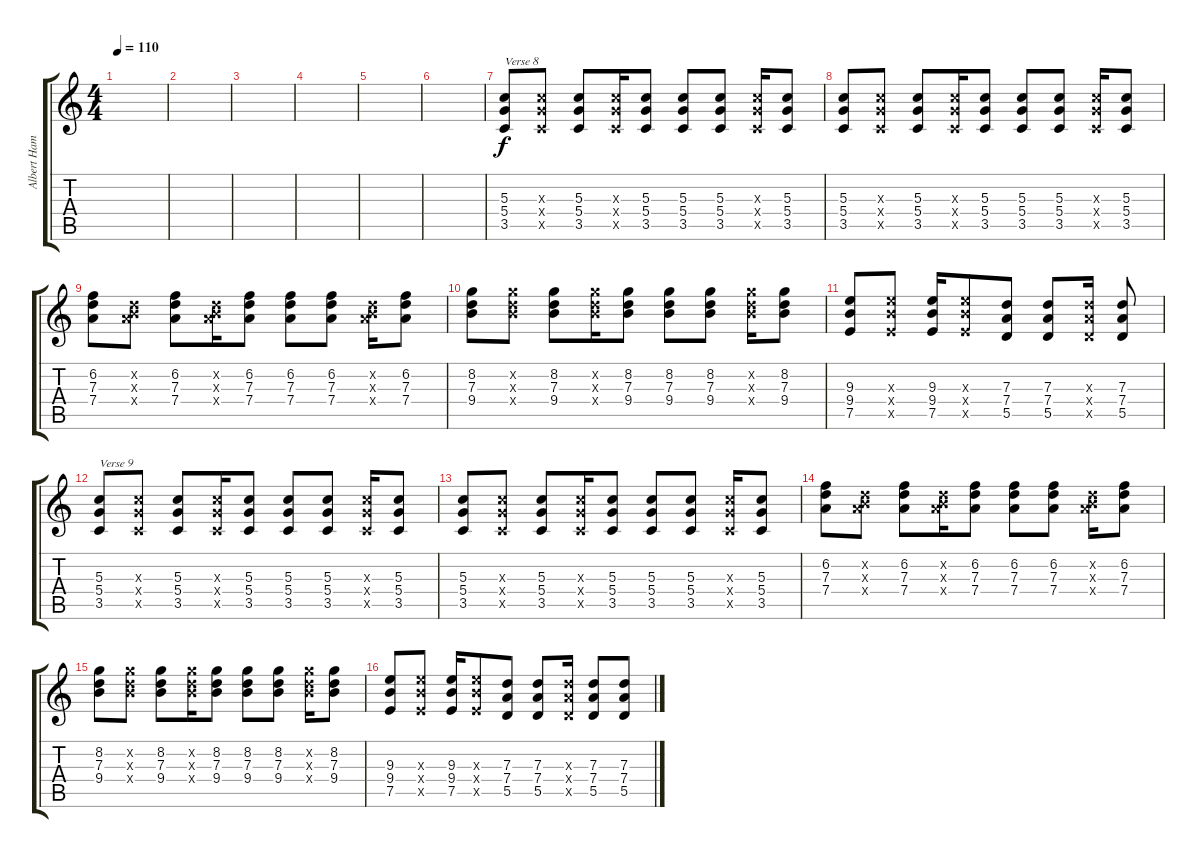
\track ("Albert Hammond" "Albert Ham") {instrument distortionguitar}
\staff {score tabs}
\tuning (E4 B3 G3 D3 A2 E2) {hide}
\ts (4 4)
\tempo 110
\clef g2
\ks c
|
|
|
|
|
|
(5.3 5.4 3.5).8{txt "Verse 8"} (5.3{x} 5.4{x} 3.5{x}).8 (5.3 5.4 3.5).8 (5.3{x} 5.4{x} 3.5{x}).16 (5.3 5.4 3.5).8 (5.3 5.4 3.5).8 (5.3 5.4 3.5).8 (5.3{x} 5.4{x} 3.5{x}).16 (5.3 5.4 3.5).8 |
(5.3 5.4 3.5).8 (5.3{x} 5.4{x} 3.5{x}).8 (5.3 5.4 3.5).8 (5.3{x} 5.4{x} 3.5{x}).16 (5.3 5.4 3.5).8 (5.3 5.4 3.5).8 (5.3 5.4 3.5).8 (5.3{x} 5.4{x} 3.5{x}).16 (5.3 5.4 3.5).8 |
(6.2 7.3 7.4).8 (0.2{x} 7.3{x} 7.4{x}).8 (6.2 7.3 7.4).8 (0.2{x} 7.3{x} 7.4{x}).16 (6.2 7.3 7.4).8 (6.2 7.3 7.4).8 (6.2 7.3 7.4).8 (0.2{x} 7.3{x} 7.4{x}).16 (6.2 7.3 7.4).8 |
(8.2 7.3 9.4).8 (0.2{x} 12.3{x} 12.4{x}).8 (8.2 7.3 9.4).8 (0.2{x} 12.3{x} 12.4{x}).16 (8.2 7.3 9.4).8 (8.2 7.3 9.4).8 (8.2 7.3 9.4).8 (0.2{x} 12.3{x} 12.4{x}).16 (8.2 7.3 9.4).8 |
(9.3 9.4 7.5).8 (9.3{x} 9.4{x} 7.5{x}).8 (9.3 9.4 7.5).16 (9.3{x} 9.4{x} 7.5{x}).8 (7.3 7.4 5.5).8 (7.3 7.4 5.5).8 (7.3{x} 7.4{x} 5.5{x}).16 (7.3 7.4 5.5).8 |
(5.3 5.4 3.5).8{txt "Verse 9"} (5.3{x} 5.4{x} 3.5{x}).8 (5.3 5.4 3.5).8 (5.3{x} 5.4{x} 3.5{x}).16 (5.3 5.4 3.5).8 (5.3 5.4 3.5).8 (5.3 5.4 3.5).8 (5.3{x} 5.4{x} 3.5{x}).16 (5.3 5.4 3.5).8 |
(5.3 5.4 3.5).8 (5.3{x} 5.4{x} 3.5{x}).8 (5.3 5.4 3.5).8 (5.3{x} 5.4{x} 3.5{x}).16 (5.3 5.4 3.5).8 (5.3 5.4 3.5).8 (5.3 5.4 3.5).8 (5.3{x} 5.4{x} 3.5{x}).16 (5.3 5.4 3.5).8 |
(6.2 7.3 7.4).8 (0.2{x} 7.3{x} 7.4{x}).8 (6.2 7.3 7.4).8 (0.2{x} 7.3{x} 7.4{x}).16 (6.2 7.3 7.4).8 (6.2 7.3 7.4).8 (6.2 7.3 7.4).8 (0.2{x} 7.3{x} 7.4{x}).16 (6.2 7.3 7.4).8 |
(8.2 7.3 9.4).8 (0.2{x} 12.3{x} 12.4{x}).8 (8.2 7.3 9.4).8 (0.2{x} 12.3{x} 12.4{x}).16 (8.2 7.3 9.4).8 (8.2 7.3 9.4).8 (8.2 7.3 9.4).8 (0.2{x} 12.3{x} 12.4{x}).16 (8.2 7.3 9.4).8 |
(9.3 9.4 7.5).8 (9.3{x} 9.4{x} 7.5{x}).8 (9.3 9.4 7.5).16 (9.3{x} 9.4{x} 7.5{x}).8 (7.3 7.4 5.5).8 (7.3 7.4 5.5).8 (7.3{x} 7.4{x} 5.5{x}).16 (7.3 7.4 5.5).8 (7.3 7.4 5.5).8
